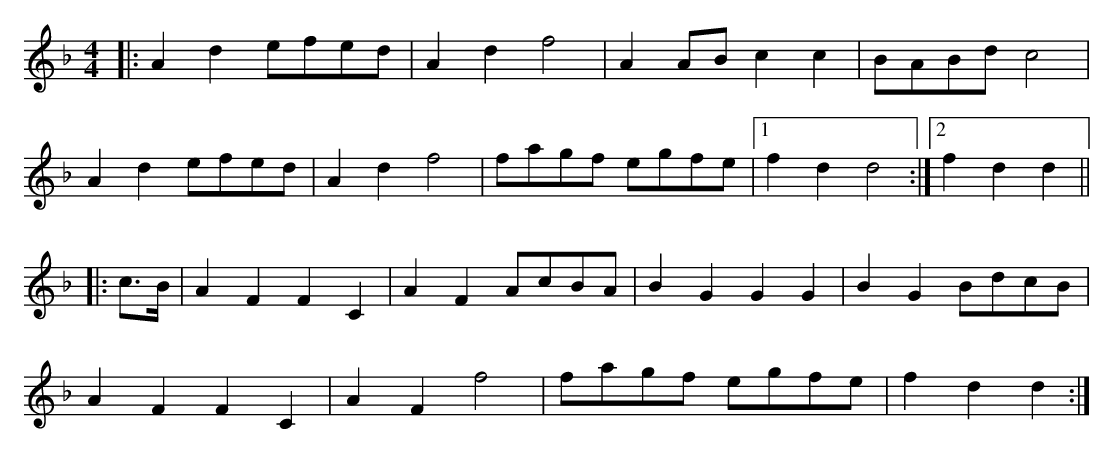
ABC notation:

X:1
M:4/4
K:F
|:A2d2 efed|A2d2f4|A2AB c2c2|BABd c4|
A2d2efed|A2d2 f4|fagf egfe|1 f2d2d4:|2 f2d2d2||
|:c>B|A2F2F2C2|A2F2AcBA|B2 G2G2G2|B2G2 BdcB|
A2 F2F2C2|A2F2f4|fagf egfe|f2 d2d2:|
